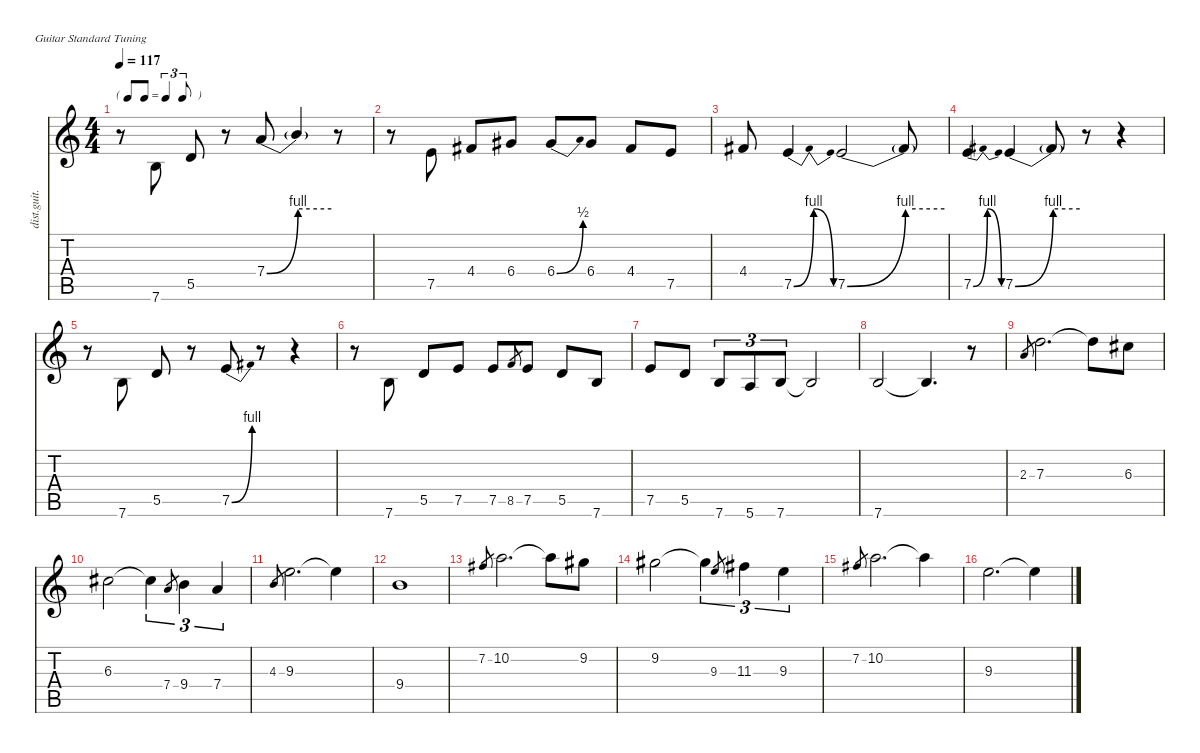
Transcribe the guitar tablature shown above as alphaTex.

\defaultSystemsLayout 4
\hideDynamics
\bracketExtendMode nobrackets
\otherSystemsTrackNameOrientation horizontal
\track ("Guitare Solo" "dist.guit.") {instrument distortionguitar}
\staff {score tabs}
\tuning (E4 B3 G3 D3 A2 E2)
\ts (4 4)
\tf triplet8th
\tempo 117
\clef g2
\ks c
r.8{dy f beam Down} 7.6.8{beam Up} 5.5.8{beam Up} r.8{beam Up} 7.4{be (bend 0 0 60 4)}.8{beam Up} 7.4{be (hold 0 4 60 4) t}.4{beam Up} r.8{beam Up} |
r.8{beam Down} 7.5.8{beam Up} 4.4{acc #}.8{beam Up} 6.4{acc #}.8{beam Up} 6.4{be (bend 0 0 30 2) acc #}.8{beam Up} 6.4{acc #}.8{beam Up} 4.4{acc #}.8{beam Up} 7.5.8{beam Up} |
4.4{acc #}.8{beam Up} 7.5{be (bendrelease 0 0 15 4 30 4 45 0)}.4{beam Up} 7.5{be (bend 0 0 60 4)}.2{beam Up} 7.5{be (hold 0 4 60 4) t}.8{beam Up} |
7.5{be (bendrelease 0 0 15 4 30 4 45 0)}.4{beam Up} 7.5{be (bend 0 0 60 4)}.4{beam Up} 7.5{be (hold 0 4 60 4) t}.8{beam Up} r.8{beam Up} r.4{beam Up} |
r.8{beam Down} 7.6.8{beam Up} 5.5.8{beam Up} r.8{beam Up} 7.5{be (bend 0 0 30 4)}.8{beam Up} r.8{beam Up} r.4{beam Up} |
r.8{beam Down} 7.6.8{beam Up} 5.5.8{beam Up} 7.5.8{beam Up} 7.5.8{beam Up} 8.5.8{gr dy mf beam Up} 7.5.8{dy f beam Up} 5.5.8{beam Up} 7.6.8{beam Up} |
7.5.8{beam Up} 5.5.8{beam Up} 7.6.8{tu (3 2) beam Up} 5.6.8{tu (3 2) beam Up} 7.6.8{tu (3 2) beam Up} 7.6{t}.2{beam Up} |
7.6.2{beam Up} 7.6{t}.4{d beam Up} r.8{beam Up} |
2.3.8{gr dy p beam Up} 7.3.2{d dy f beam Down} 7.3{t}.8{beam Down} 6.3{acc #}.8{beam Down} |
6.3{acc #}.2{beam Down} 6.3{t acc #}.4{tu (3 2) beam Down} 7.4.8{gr dy mf beam Up} 9.4.4{tu (3 2) dy f beam Down} 7.4.4{tu (3 2) beam Up} |
4.3.8{gr dy mf beam Up} 9.3.2{d dy f beam Down} 9.3{t}.4{beam Down} |
9.4.1{beam Down} |
7.2{acc #}.8{gr dy p beam Up} 10.2.2{d dy f beam Down} 10.2{t}.8{beam Down} 9.2{acc #}.8{beam Down} |
9.2{acc #}.2{beam Down} 9.2{t acc #}.4{tu (3 2) beam Down} 9.3.8{gr dy mp beam Up} 11.3{acc #}.4{tu (3 2) dy f beam Down} 9.3.4{tu (3 2) beam Down} |
7.2{acc #}.8{gr dy p beam Up} 10.2.2{d dy f beam Down} 10.2{t}.4{beam Down} |
9.3.2{d beam Down} 9.3{t}.4{beam Down}
